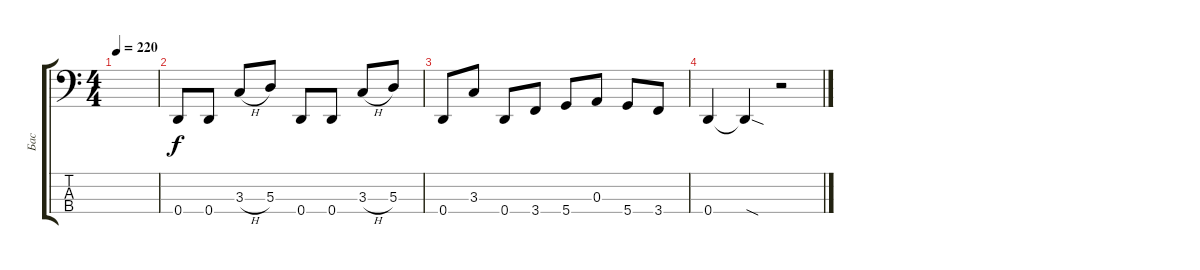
\track ("Бас" "Бас") {instrument electricbasspick}
\staff {score tabs}
\tuning (G2 D2 A1 D1) {hide}
\ts (4 4)
\tempo 220
\clef f4
\ks c
|
0.4.8 0.4.8 3.3{h}.8 5.3.8 0.4.8 0.4.8 3.3{h}.8 5.3.8 |
0.4.8 3.3.8 0.4.8 3.4.8 5.4.8 0.3.8 5.4.8 3.4.8 |
0.4.4 0.4{sod t}.4 r.2
